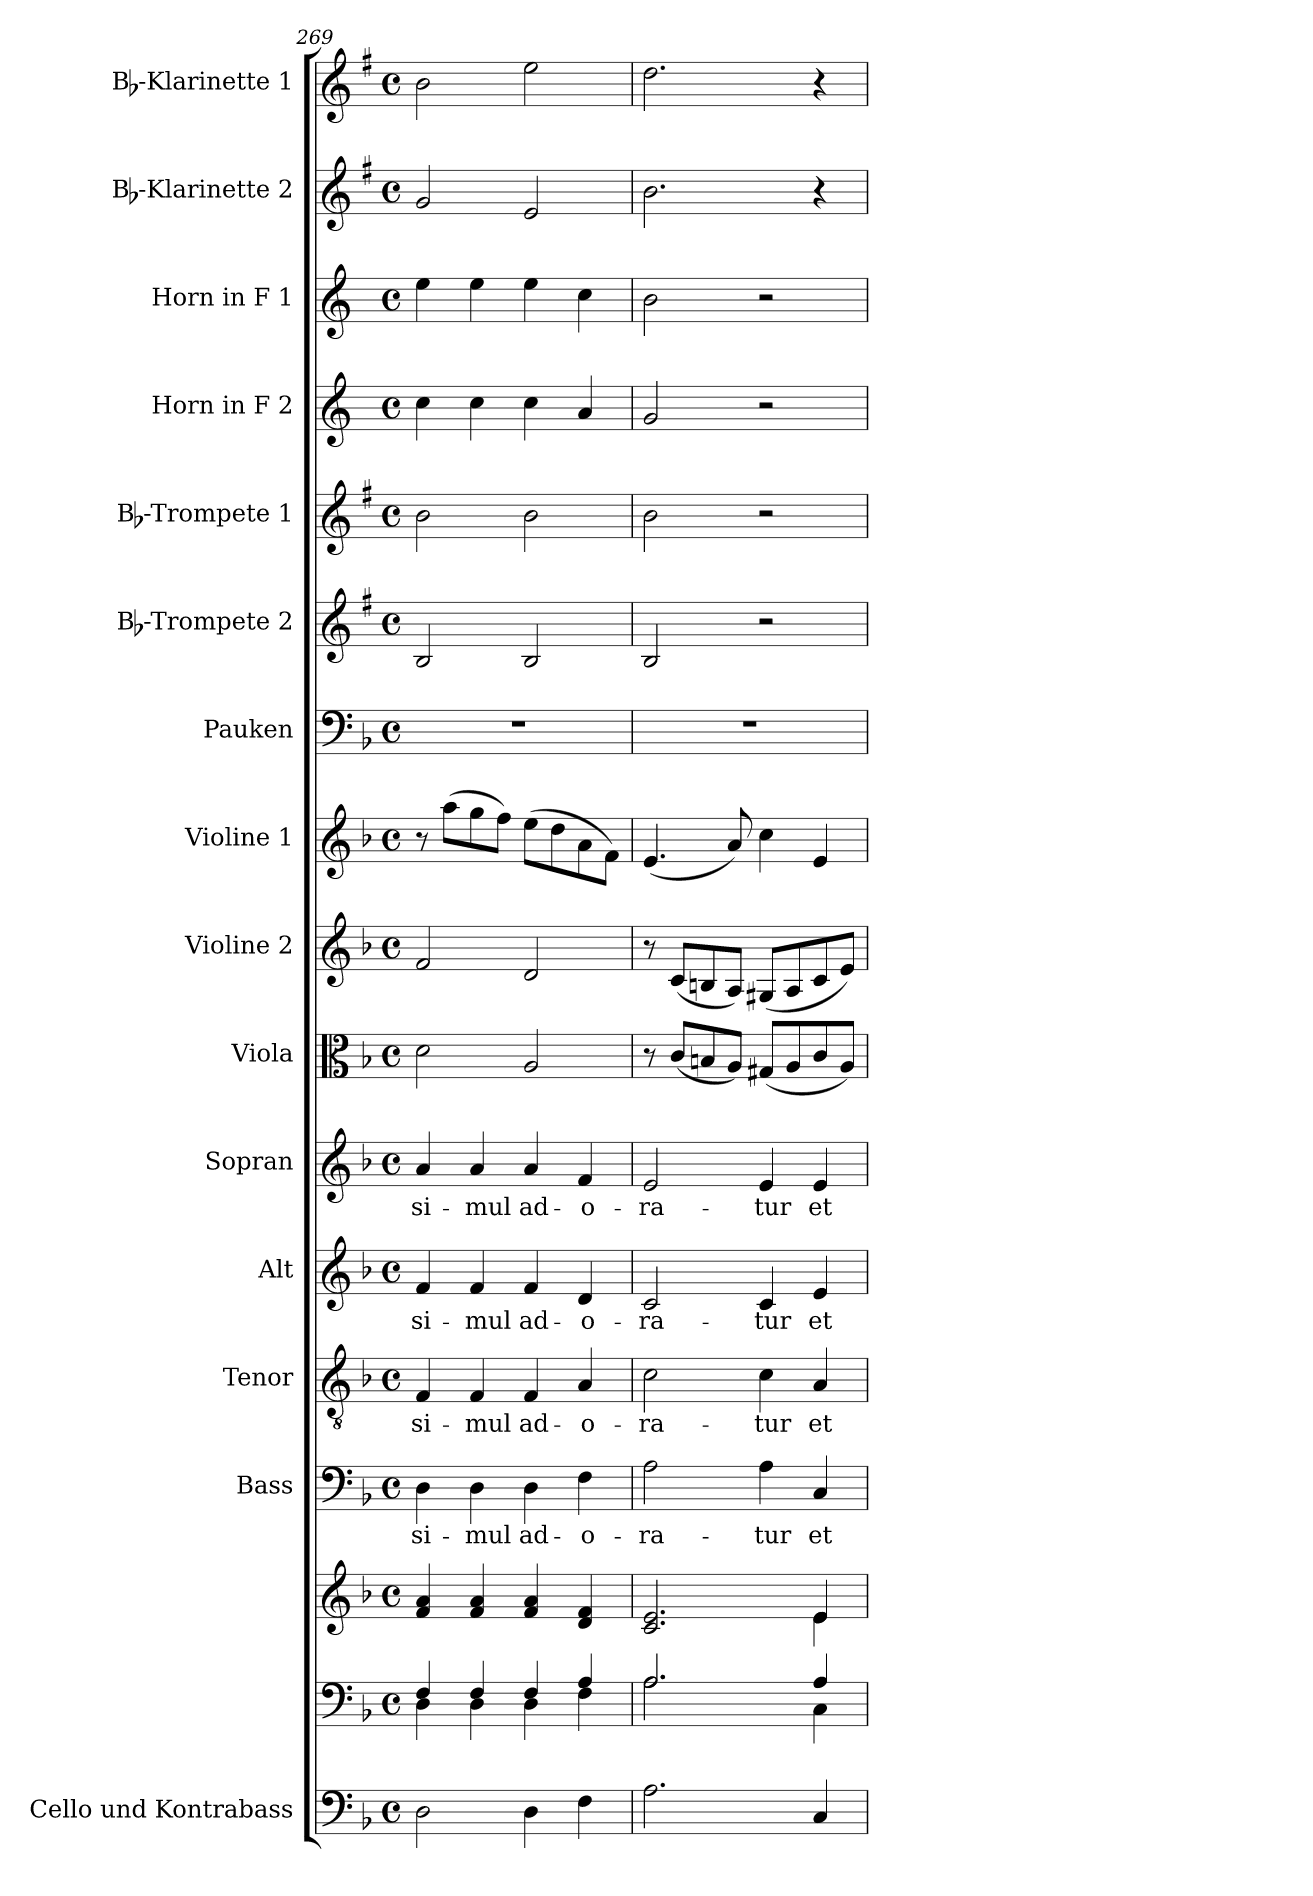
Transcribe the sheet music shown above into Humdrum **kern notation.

**kern	**kern	**kern	**kern	**text	**kern	**text	**kern	**text	**kern	**text	**kern	**kern	**kern	**kern	**kern	**kern	**kern	**kern	**kern	**kern
*part16	*part15	*part15	*part14	*part14	*part13	*part13	*part12	*part12	*part11	*part11	*part10	*part9	*part8	*part7	*part6	*part5	*part4	*part3	*part2	*part1
*staff17	*staff16	*staff15	*staff14	*staff14	*staff13	*staff13	*staff12	*staff12	*staff11	*staff11	*staff10	*staff9	*staff8	*staff7	*staff6	*staff5	*staff4	*staff3	*staff2	*staff1
*I"Cello und Kontrabass	*	*	*I"Bass	*	*I"Tenor	*	*I"Alt	*	*I"Sopran	*	*I"Viola	*I"Violine 2	*I"Violine 1	*I"Pauken	*I"Bb-Trompete 2	*I"Bb-Trompete 1	*I"Horn in F 2	*I"Horn in F 1	*I"Bb-Klarinette 2	*I"Bb-Klarinette 1
*I'Kb.	*	*	*I'B.	*	*I'T.	*	*I'A.	*	*I'S.	*	*I'Vla.	*I'Vl. 2	*I'Vl. 1	*I'Pk.	*I'Bb Trp. 2	*I'Bb Trp. 1	*	*	*I'Bb Kl. 2	*I'Bb Kl. 1
*clefF4	*clefF4	*clefG2	*clefF4	*	*clefGv2	*	*clefG2	*	*clefG2	*	*clefC3	*clefG2	*clefG2	*clefF4	*clefG2	*clefG2	*clefG2	*clefG2	*clefG2	*clefG2
*ITrd7c12	*	*	*	*	*	*	*	*	*	*	*	*	*	*	*ITrd1c2	*ITrd1c2	*ITrd4c7	*ITrd4c7	*ITrd1c2	*ITrd1c2
*k[b-]	*k[b-]	*k[b-]	*k[b-]	*	*k[b-]	*	*k[b-]	*	*k[b-]	*	*k[b-]	*k[b-]	*k[b-]	*k[b-]	*k[b-]	*k[b-]	*k[b-]	*k[b-]	*k[b-]	*k[b-]
*F:	*F:	*F:	*F:	*	*F:	*	*F:	*	*F:	*	*F:	*F:	*F:	*F:	*F:	*F:	*F:	*F:	*F:	*F:
*M4/4	*M4/4	*M4/4	*M4/4	*	*M4/4	*	*M4/4	*	*M4/4	*	*M4/4	*M4/4	*M4/4	*M4/4	*M4/4	*M4/4	*M4/4	*M4/4	*M4/4	*M4/4
*met(c)	*met(c)	*met(c)	*met(c)	*	*met(c)	*	*met(c)	*	*met(c)	*	*met(c)	*met(c)	*met(c)	*met(c)	*met(c)	*met(c)	*met(c)	*met(c)	*met(c)	*met(c)
=269	=269	=269	=269	=269	=269	=269	=269	=269	=269	=269	=269	=269	=269	=269	=269	=269	=269	=269	=269	=269
*	*^	*	*	*	*	*	*	*	*	*	*	*	*	*	*	*	*	*	*	*
!	!	!	!	!	!LO:LY:b	!	!LO:LY:b	!	!LO:LY:b	!	!LO:LY:b	!	!	!	!	!	!	!	!	!	!
2DD\	4F/	4D\	4f/ 4a/	4D\	si-	4F/	si-	4f/	si-	4a/	si-	2d\	2f/	8r	1r	2A/	2a\	4f\	4a\	2f/	2a\
.	.	.	.	.	.	.	.	.	.	.	.	.	.	(>8aa\L	.	.	.	.	.	.	.
!	!	!	!	!	!LO:LY:b	!	!LO:LY:b	!	!LO:LY:b	!	!LO:LY:b	!	!	!	!	!	!	!	!	!	!
.	4F/	4D\	4f/ 4a/	4D\	-mul	4F/	-mul	4f/	-mul	4a/	-mul	.	.	8gg\	.	.	.	4f\	4a\	.	.
.	.	.	.	.	.	.	.	.	.	.	.	.	.	8ff\J)	.	.	.	.	.	.	.
!	!	!	!	!	!LO:LY:b	!	!LO:LY:b	!	!LO:LY:b	!	!LO:LY:b	!	!	!	!	!	!	!	!	!	!
4DD\	4F/	4D\	4f/ 4a/	4D\	ad-	4F/	ad-	4f/	ad-	4a/	ad-	2A/	2d/	(>8ee\L	.	2A/	2a\	4f\	4a\	2d/	2dd\
.	.	.	.	.	.	.	.	.	.	.	.	.	.	8dd\	.	.	.	.	.	.	.
!	!	!	!	!	!LO:LY:b	!	!LO:LY:b	!	!LO:LY:b	!	!LO:LY:b	!	!	!	!	!	!	!	!	!	!
4FF\	4A/	4F\	4d/ 4f/	4F\	-o-	4A/	-o-	4d/	-o-	4f/	-o-	.	.	8a\	.	.	.	4d/	4f\	.	.
.	.	.	.	.	.	.	.	.	.	.	.	.	.	8f\J)	.	.	.	.	.	.	.
!!LO:PB:g=z
=270	=270	=270	=270	=270	=270	=270	=270	=270	=270	=270	=270	=270	=270	=270	=270	=270	=270	=270	=270	=270	=270
*	*	*	*^	*	*	*	*	*	*	*	*	*	*	*	*	*	*	*	*	*	*
!	!	!	!	!	!	!LO:LY:b	!	!LO:LY:b	!	!LO:LY:b	!	!LO:LY:b	!	!	!	!	!	!	!	!	!	!
2.AA\	2.A/	2.A\	2.c/ 2.e/	2.ryy	2A\	-ra-	2c\	-ra-	2c/	-ra-	2e/	-ra-	8r	8r	(<4.e/	1r	2A/	2a\	2c/	2e\	2.a\	2.cc\
.	.	.	.	.	.	.	.	.	.	.	.	.	(<8c/L	(<8c/L	.	.	.	.	.	.	.	.
.	.	.	.	.	.	.	.	.	.	.	.	.	8Bn/	8Bn/	.	.	.	.	.	.	.	.
.	.	.	.	.	.	.	.	.	.	.	.	.	8A/J)	8A/J)	8a/)	.	.	.	.	.	.	.
!	!	!	!	!	!	!LO:LY:b	!	!LO:LY:b	!	!LO:LY:b	!	!LO:LY:b	!	!	!	!	!	!	!	!	!	!
.	.	.	.	.	4A\	-tur	4c\	-tur	4c/	-tur	4e/	-tur	(<8G#X/L	(<8G#X/L	4cc\	.	2r	2r	2r	2r	.	.
.	.	.	.	.	.	.	.	.	.	.	.	.	8A/	8A/	.	.	.	.	.	.	.	.
!	!	!	!	!	!	!LO:LY:b	!	!LO:LY:b	!	!LO:LY:b	!	!LO:LY:b	!	!	!	!	!	!	!	!	!	!
4CC/	4A/	4C\	4e/	4e\	4C/	et	4A/	et	4e/	et	4e/	et	8c/	8c/	4e/	.	.	.	.	.	4r	4r
.	.	.	.	.	.	.	.	.	.	.	.	.	8A/J)	8e/J)	.	.	.	.	.	.	.	.
*	*v	*v	*	*	*	*	*	*	*	*	*	*	*	*	*	*	*	*	*	*	*	*
*	*	*v	*v	*	*	*	*	*	*	*	*	*	*	*	*	*	*	*	*	*	*
=	=	=	=	=	=	=	=	=	=	=	=	=	=	=	=	=	=	=	=	=
*-	*-	*-	*-	*-	*-	*-	*-	*-	*-	*-	*-	*-	*-	*-	*-	*-	*-	*-	*-	*-
